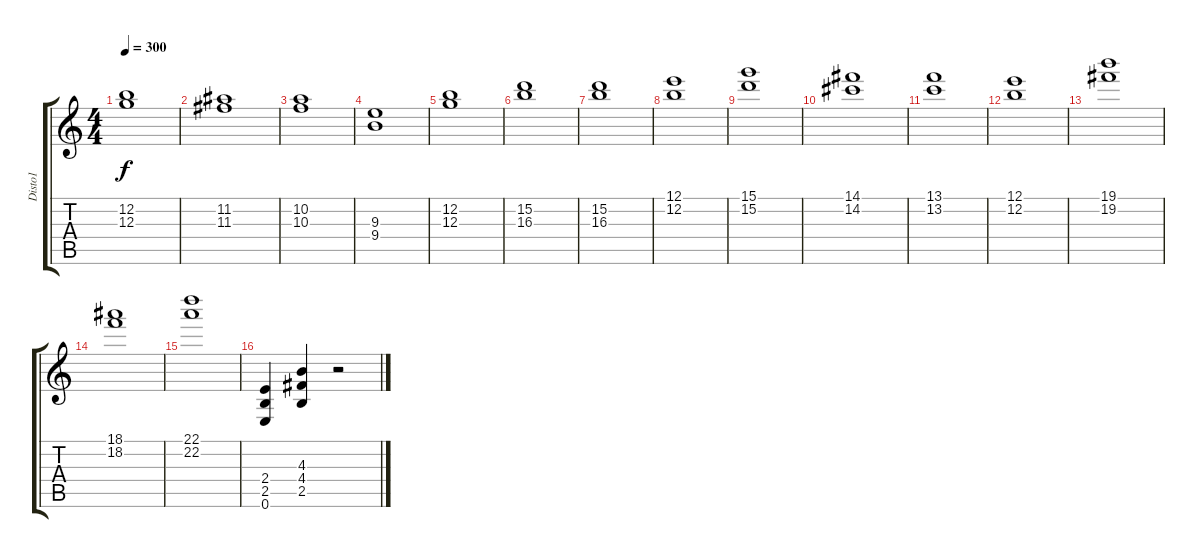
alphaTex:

\track ("Disto1" "Disto1") {instrument distortionguitar}
\staff {score tabs}
\tuning (E4 B3 G3 D3 A2 E2) {hide}
\ts (4 4)
\tempo 300
\clef g2
\ks c
(12.2 12.3).1{dy f} |
(11.2 11.3).1 |
(10.2 10.3).1 |
(9.3 9.4).1 |
(12.2 12.3).1 |
(15.2 16.3).1 |
(15.2 16.3).1 |
(12.1 12.2).1 |
(15.1 15.2).1 |
(14.1 14.2).1 |
(13.1 13.2).1 |
(12.1 12.2).1 |
(19.1 19.2).1 |
(18.1 18.2).1 |
(22.1 22.2).1 |
(2.4 2.5 0.6).4 (4.3 4.4 2.5).4 r.2
